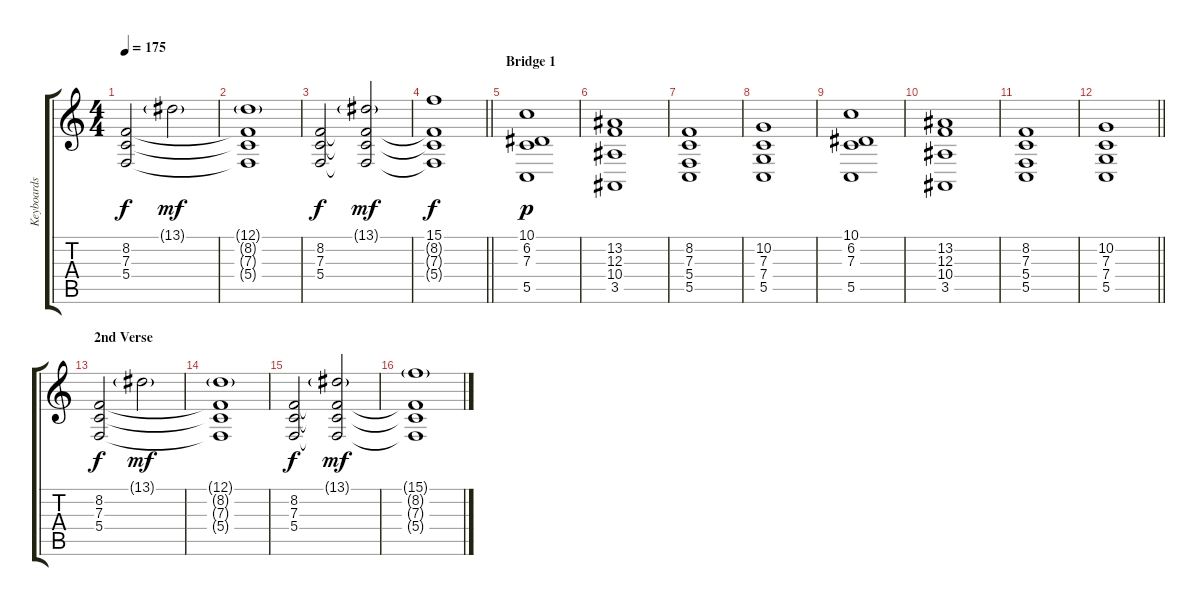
\track ("Keyboards 1" "Keyboards ") {instrument stringensemble1}
\staff {score tabs}
\tuning (D4 A3 F3 C3 G2 D2) {hide}
\ts (4 4)
\tempo 175
\clef g2
\ks c
(8.2 7.3 5.4).2{dy f} 13.1{g}.2{dy mf} |
(12.1{g} 8.2{t} 7.3{t} 5.4{t}).1 |
(8.2 7.3 5.4).2{dy f} (13.1{g} 8.2{t} 7.3{t} 5.4{t}).2{dy mf} |
\barLineRight lightlight
(15.1 8.2{t} 7.3{t} 5.4{t}).1{dy f} |
\section ("" "Bridge 1")
(10.1 6.2 7.3 5.5).1{dy p volume 10} |
(13.2 12.3 10.4 3.5).1 |
(8.2 7.3 5.4 5.5).1 |
(10.2 7.3 7.4 5.5).1 |
(10.1 6.2 7.3 5.5).1 |
(13.2 12.3 10.4 3.5).1 |
(8.2 7.3 5.4 5.5).1 |
\barLineRight lightlight
(10.2 7.3 7.4 5.5).1 |
\section ("" "2nd Verse")
(8.2 7.3 5.4).2{dy f volume 11 instrument stringensemble1} 13.1{g}.2{dy mf} |
(12.1{g} 8.2{t} 7.3{t} 5.4{t}).1 |
(8.2 7.3 5.4).2{dy f} (13.1{g} 8.2{t} 7.3{t} 5.4{t}).2{dy mf} |
(15.1{g} 8.2{t} 7.3{t} 5.4{t}).1
